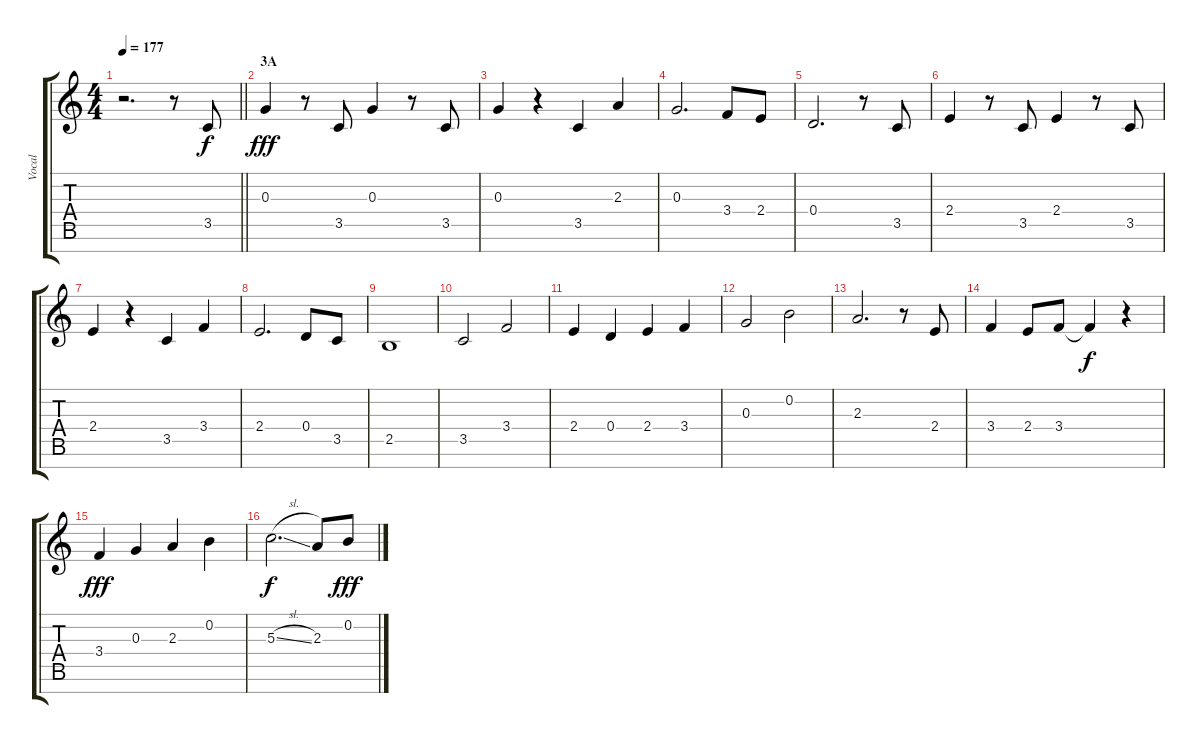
\track ("Vocal" "Vocal") {instrument voiceoohs}
\staff {score tabs}
\tuning (E5 B4 G4 D4 A3 E3 B2) {hide}
\ts (4 4)
\tempo 177
\clef g2
\barLineRight lightlight
\ks c
r.2{d dy f} r.8 3.5.8 |
\section ("" "3A")
0.3.4{dy fff} r.8 3.5.8 0.3.4 r.8 3.5.8 |
0.3.4 r.4 3.5.4 2.3.4 |
0.3.2{d} 3.4.8 2.4.8 |
0.4.2{d} r.8 3.5.8 |
2.4.4 r.8 3.5.8 2.4.4 r.8 3.5.8 |
2.4.4 r.4 3.5.4 3.4.4 |
2.4.2{d} 0.4.8 3.5.8 |
2.5.1 |
3.5.2 3.4.2 |
2.4.4 0.4.4 2.4.4 3.4.4 |
0.3.2 0.2.2 |
2.3.2{d} r.8 2.4.8 |
3.4.4 2.4.8 3.4.8 3.4{t}.4{dy f} r.4 |
3.4.4{dy fff} 0.3.4 2.3.4 0.2.4 |
5.3{sl}.2{d dy f} 2.3.8 0.2.8{dy fff}
